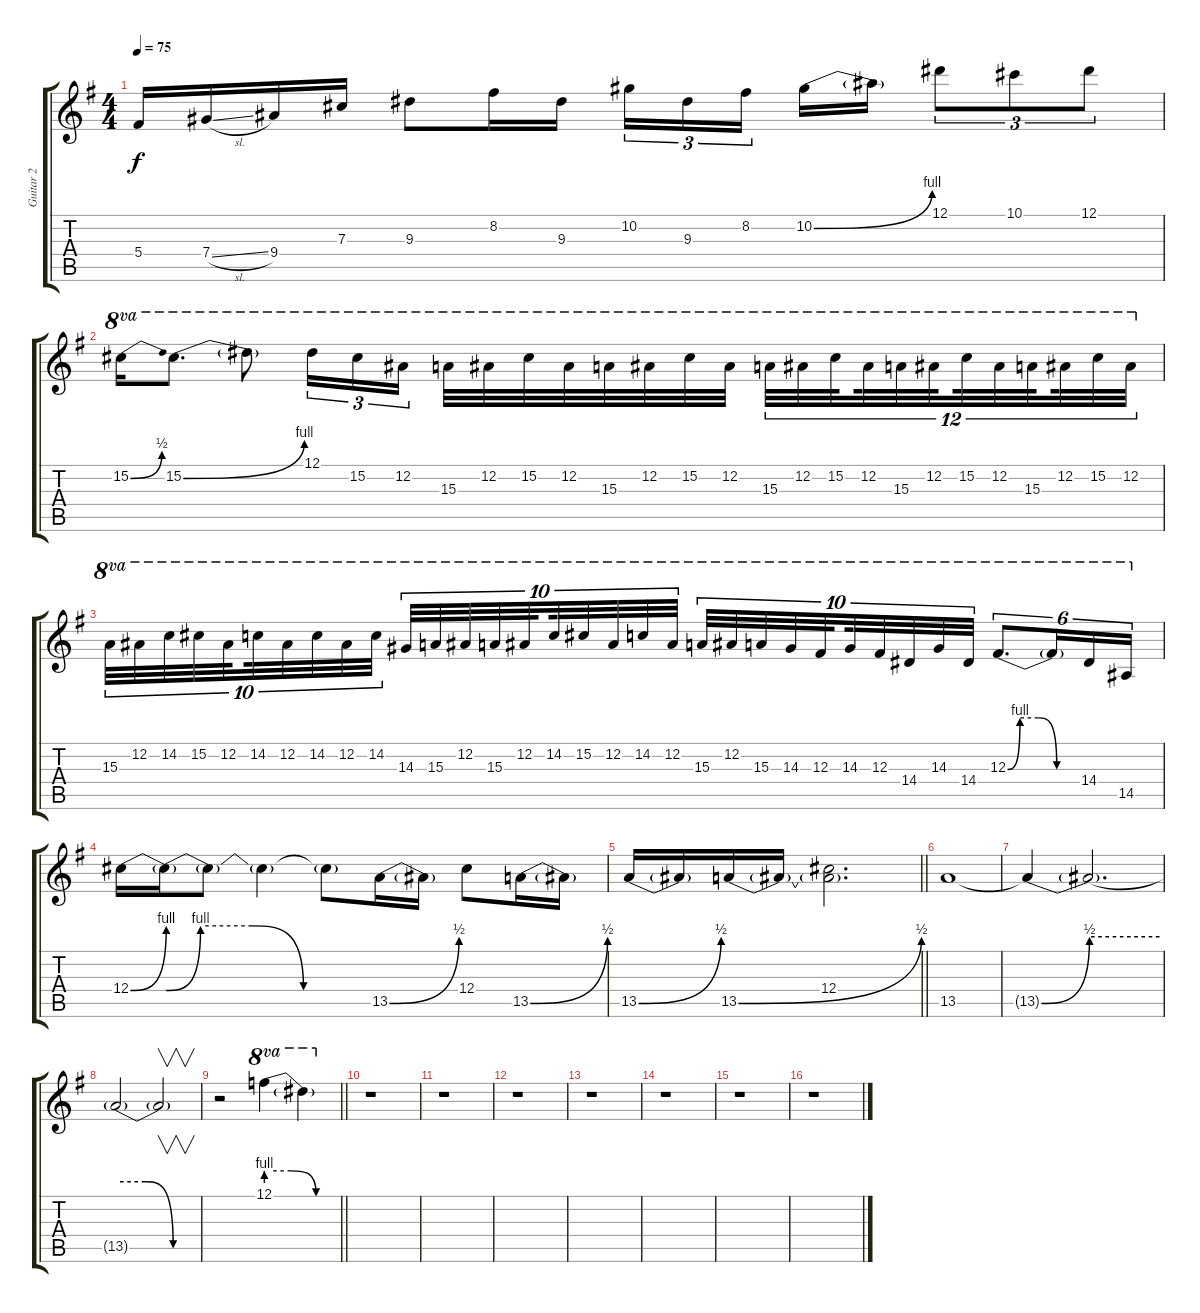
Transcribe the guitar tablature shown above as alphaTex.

\track ("Guitar 2" "Guitar 2") {instrument overdrivenguitar}
\staff {score tabs}
\tuning (Eb4 Bb3 Gb3 Db3 Ab2 Eb2) {hide}
\ts (4 4)
\tempo 75
\clef g2
\ks g
5.4.16{dy f} 7.4{sl}.16 9.4.16 7.3.16 9.3.8 8.2.16 9.3.16 10.2.16{tu (3 2)} 9.3.16{tu (3 2)} 8.2.16{tu (3 2) beam splitsecondary} 10.2{be (bend 0 0 60 4)}.16 10.2{t}.16 12.1.8{tu (3 2)} 10.1.8{tu (3 2)} 12.1.8{tu (3 2)} |
15.2{be (bend 0 0 60 2)}.16{ot 8va} 15.2{be (bend 0 0 60 4)}.8{d ot 8va} 15.2{t}.8{ot 8va} 12.1.16{tu (3 2) ot 8va} 15.2.16{tu (3 2) ot 8va} 12.2.16{tu (3 2) ot 8va} 15.3.32{ot 8va} 12.2.32{ot 8va} 15.2.32{ot 8va} 12.2.32{ot 8va} 15.3.32{ot 8va} 12.2.32{ot 8va} 15.2.32{ot 8va} 12.2.32{ot 8va} 15.3.32{tu (12 8) ot 8va} 12.2.32{tu (12 8) ot 8va} 15.2.32{tu (12 8) ot 8va beam splitsecondary} 12.2.32{tu (12 8) ot 8va} 15.3.32{tu (12 8) ot 8va} 12.2.32{tu (12 8) ot 8va beam splitsecondary} 15.2.32{tu (12 8) ot 8va} 12.2.32{tu (12 8) ot 8va} 15.3.32{tu (12 8) ot 8va beam splitsecondary} 12.2.32{tu (12 8) ot 8va} 15.2.32{tu (12 8) ot 8va} 12.2.32{tu (12 8) ot 8va} |
15.3.32{tu (10 8) ot 8va} 12.2.32{tu (10 8) ot 8va} 14.2.32{tu (10 8) ot 8va} 15.2.32{tu (10 8) ot 8va} 12.2.32{tu (10 8) ot 8va beam splitsecondary} 14.2.32{tu (10 8) ot 8va} 12.2.32{tu (10 8) ot 8va} 14.2.32{tu (10 8) ot 8va} 12.2.32{tu (10 8) ot 8va} 14.2.32{tu (10 8) ot 8va} 14.3.32{tu (10 8) ot 8va} 15.3.32{tu (10 8) ot 8va} 12.2.32{tu (10 8) ot 8va} 15.3.32{tu (10 8) ot 8va} 12.2.32{tu (10 8) ot 8va beam splitsecondary} 14.2.32{tu (10 8) ot 8va} 15.2.32{tu (10 8) ot 8va} 12.2.32{tu (10 8) ot 8va} 14.2.32{tu (10 8) ot 8va} 12.2.32{tu (10 8) ot 8va} 15.3.32{tu (10 8) ot 8va} 12.2.32{tu (10 8) ot 8va} 15.3.32{tu (10 8) ot 8va} 14.3.32{tu (10 8) ot 8va} 12.3.32{tu (10 8) ot 8va beam splitsecondary} 14.3.32{tu (10 8) ot 8va} 12.3.32{tu (10 8) ot 8va} 14.4.32{tu (10 8) ot 8va} 14.3.32{tu (10 8) ot 8va} 14.4.32{tu (10 8) ot 8va} 12.3{be (custom 0 0 10 4 25 4 40 0 60 0)}.8{d tu (6 4) ot 8va} 12.3{t}.16{tu (6 4) ot 8va} 14.4.16{tu (6 4) ot 8va} 14.5.16{tu (6 4) ot 8va} |
12.4{be (bend 0 0 60 4)}.16 12.4{be (custom 0 0 10 4 25 4 40 0 60 0) t}.16 12.4{t}.8 12.4{t}.4 12.4{t}.8 13.5{be (bend 0 0 60 2)}.16 13.5{t}.16 12.4.8 13.5{be (bend 0 0 60 2)}.16 13.5{t}.16 |
\barLineRight lightlight
13.5{be (bend 0 0 60 2)}.16 13.5{t}.16 13.5{be (bend 0 0 60 2)}.16 13.5{t}.16 (12.4 13.5{t}).2{d} |
\section ("" " ")
13.5.1 |
13.5{be (bend 0 0 60 2) t}.4 13.5{be (hold 0 2 60 2) t}.2{d} |
13.5{be (custom 0 2 20 2 40 0 60 0) t}.2 13.5{t}.2{v} |
\barLineRight lightlight
r.2 12.1{be (custom 0 4 20 4 40 0 60 0)}.4{ot 8va} 12.1{t}.4{ot 8va} |
\section ("" " ")
r.1 |
r.1 |
r.1 |
r.1 |
r.1 |
r.1 |
r.1
